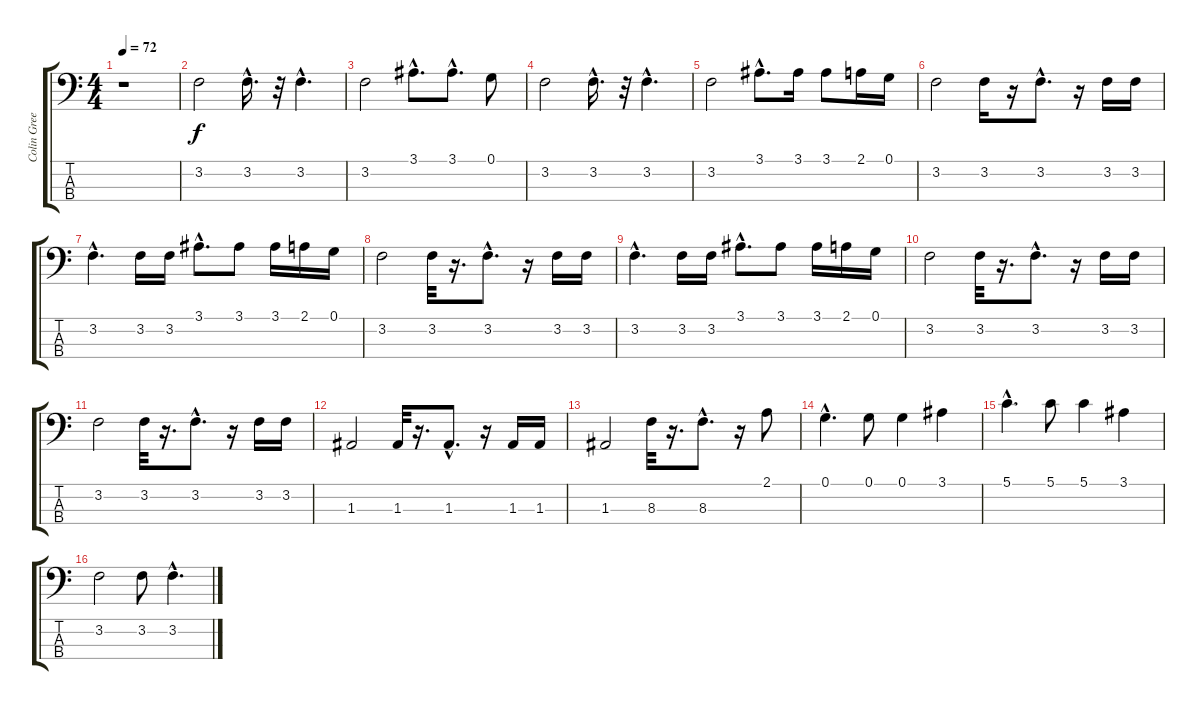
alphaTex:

\track ("Colin Greenwood- Bass" "Colin Gree") {instrument acousticbass}
\staff {score tabs}
\tuning (G2 D2 A1 E1) {hide}
\ts (4 4)
\tempo 72
\clef f4
\ks c
r.1{dy f instrument acousticbass} |
3.2.2 3.2{hac}.16{d} r.32 3.2{hac}.4{d} |
3.2.2 3.1{hac}.8{d} 3.1{hac}.8{d} 0.1.8 |
3.2.2 3.2{hac}.16{d} r.32 3.2{hac}.4{d} |
3.2.2 3.1{hac}.8{d} 3.1.16 3.1.8 2.1.16 0.1.16 |
3.2.2 3.2.16 r.16 3.2{hac}.8{d} r.16 3.2.16 3.2.16 |
3.2{hac}.4{d} 3.2.16 3.2.16 3.1{hac}.8{d} 3.1.8 3.1.16 2.1.16 0.1.16 |
3.2.2 3.2.32 r.16{d} 3.2{hac}.8{d} r.16 3.2.16 3.2.16 |
3.2{hac}.4{d} 3.2.16 3.2.16 3.1{hac}.8{d} 3.1.8 3.1.16 2.1.16 0.1.16 |
3.2.2 3.2.32 r.16{d} 3.2{hac}.8{d} r.16 3.2.16 3.2.16 |
3.2.2 3.2.32 r.16{d} 3.2{hac}.8{d} r.16 3.2.16 3.2.16 |
1.3.2 1.3.32 r.16{d} 1.3{hac}.8{d} r.16 1.3.16 1.3.16 |
1.3.2 8.3.32 r.16{d} 8.3{hac}.8{d} r.16 2.1.8 |
0.1{hac}.4{d} 0.1.8 0.1.4 3.1.4 |
5.1{hac}.4{d} 5.1.8 5.1.4 3.1.4 |
3.2.2 3.2.8 3.2{hac}.4{d}
